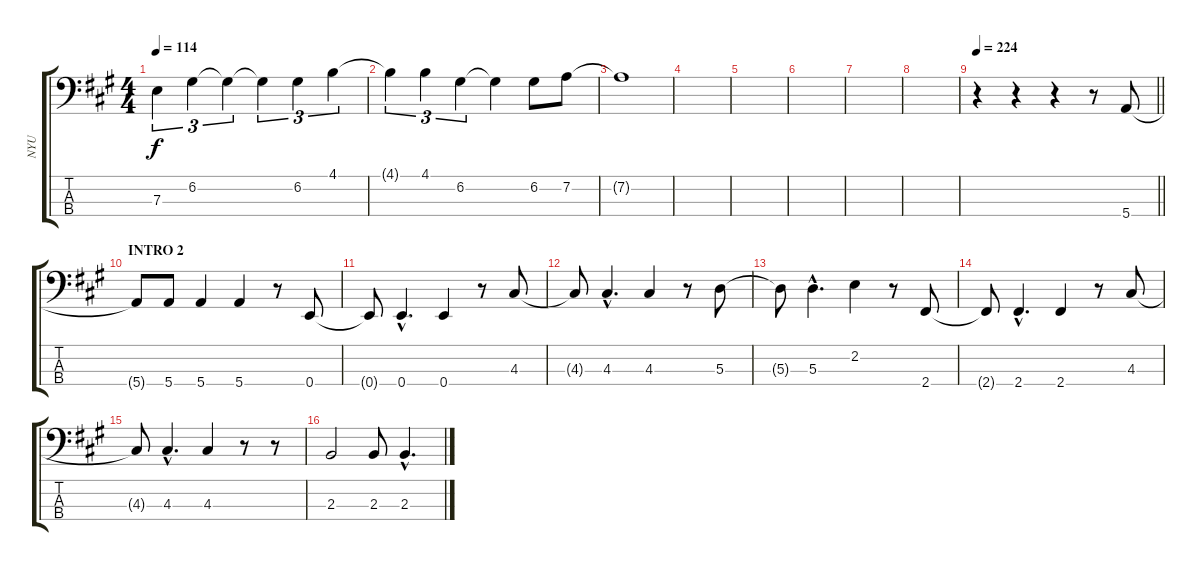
\track ("NYU" "NYU") {instrument electricbasspick}
\staff {score tabs}
\tuning (G2 D2 A1 E1) {hide}
\ts (4 4)
\tempo 114
\clef f4
\ks a
7.3{t}.4{tu (3 2) dy f} 6.2.4{tu (3 2)} 6.2{t}.4{tu (3 2)} 6.2{t}.4{tu (3 2)} 6.2.4{tu (3 2)} 4.1.4{tu (3 2)} |
4.1{t}.4{tu (3 2)} 4.1.4{tu (3 2)} 6.2.4{tu (3 2)} 6.2{t}.4 6.2.8 7.2.8 |
7.2{t}.1 |
|
|
|
|
|
\tempo 224
\barLineRight lightlight
r.4 r.4 r.4 r.8 5.4.8 |
\section ("" "INTRO 2")
5.4{t}.8 5.4.8 5.4.4 5.4.4 r.8 0.4.8 |
0.4{t}.8 0.4{hac}.4{d} 0.4.4 r.8 4.3.8 |
4.3{t}.8 4.3{hac}.4{d} 4.3.4 r.8 5.3.8 |
5.3{t}.8 5.3{hac}.4{d} 2.2.4 r.8 2.4.8 |
2.4{t}.8 2.4{hac}.4{d} 2.4.4 r.8 4.3.8 |
4.3{t}.8 4.3{hac}.4{d} 4.3.4 r.8 r.8 |
2.3.2 2.3.8 2.3{hac}.4{d}
